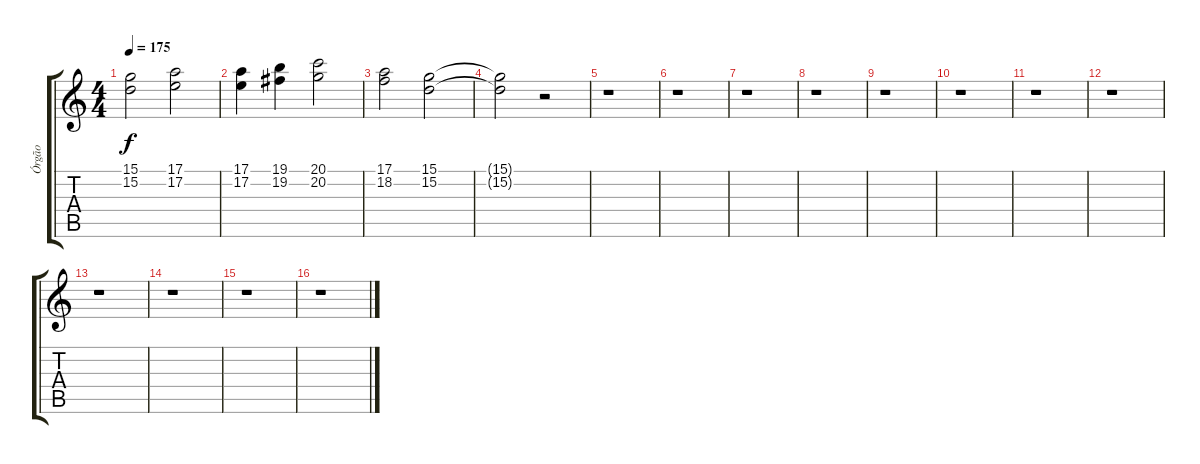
\track ("Órgão" "Órgão") {instrument churchorgan}
\staff {score tabs}
\tuning (E4 B3 G3 D3 A2 E2) {hide}
\ts (4 4)
\tempo 175
\clef g2
\ks c
(15.1 15.2).2{dy f} (17.1 17.2).2 |
(17.1 17.2).4 (19.1 19.2).4 (20.1 20.2).2 |
(17.1 18.2).2 (15.1 15.2).2 |
(15.1{t} 15.2{t}).2 r.2 |
r.1 |
r.1 |
r.1 |
r.1 |
r.1 |
r.1 |
r.1 |
r.1 |
r.1 |
r.1 |
r.1 |
r.1
